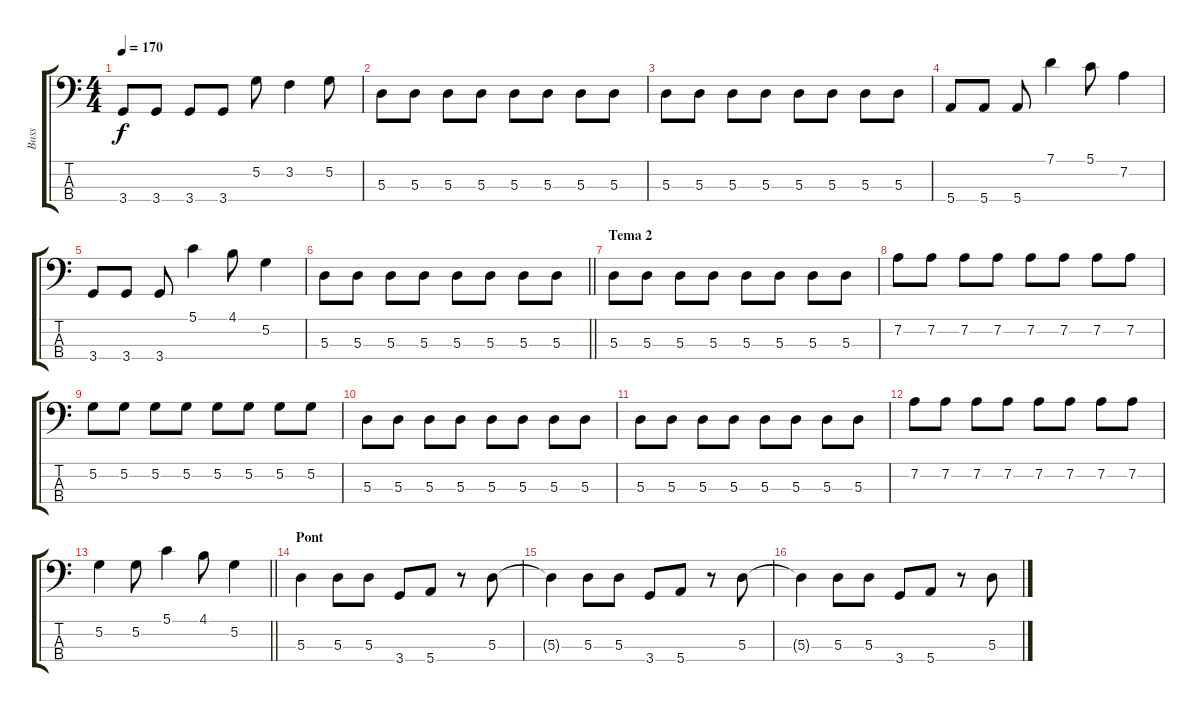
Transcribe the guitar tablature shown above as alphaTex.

\track ("Bass" "Bass") {instrument electricbasspick}
\staff {score tabs}
\tuning (G2 D2 A1 E1) {hide}
\ts (4 4)
\tempo 170
\clef f4
\ks c
3.4.8{dy f} 3.4.8 3.4.8 3.4.8 5.2.8 3.2.4 5.2.8 |
5.3.8 5.3.8 5.3.8 5.3.8 5.3.8 5.3.8 5.3.8 5.3.8 |
5.3.8 5.3.8 5.3.8 5.3.8 5.3.8 5.3.8 5.3.8 5.3.8 |
5.4.8 5.4.8 5.4.8 7.1.4 5.1.8 7.2.4 |
3.4.8 3.4.8 3.4.8 5.1.4 4.1.8 5.2.4 |
\barLineRight lightlight
5.3.8 5.3.8 5.3.8 5.3.8 5.3.8 5.3.8 5.3.8 5.3.8 |
\section ("" "Tema 2")
5.3.8 5.3.8 5.3.8 5.3.8 5.3.8 5.3.8 5.3.8 5.3.8 |
7.2.8 7.2.8 7.2.8 7.2.8 7.2.8 7.2.8 7.2.8 7.2.8 |
5.2.8 5.2.8 5.2.8 5.2.8 5.2.8 5.2.8 5.2.8 5.2.8 |
5.3.8 5.3.8 5.3.8 5.3.8 5.3.8 5.3.8 5.3.8 5.3.8 |
5.3.8 5.3.8 5.3.8 5.3.8 5.3.8 5.3.8 5.3.8 5.3.8 |
7.2.8 7.2.8 7.2.8 7.2.8 7.2.8 7.2.8 7.2.8 7.2.8 |
\barLineRight lightlight
5.2.4 5.2.8 5.1.4 4.1.8 5.2.4 |
\section ("" "Pont")
5.3.4 5.3.8 5.3.8 3.4.8 5.4.8 r.8 5.3.8 |
5.3{t}.4 5.3.8 5.3.8 3.4.8 5.4.8 r.8 5.3.8 |
5.3{t}.4 5.3.8 5.3.8 3.4.8 5.4.8 r.8 5.3.8
